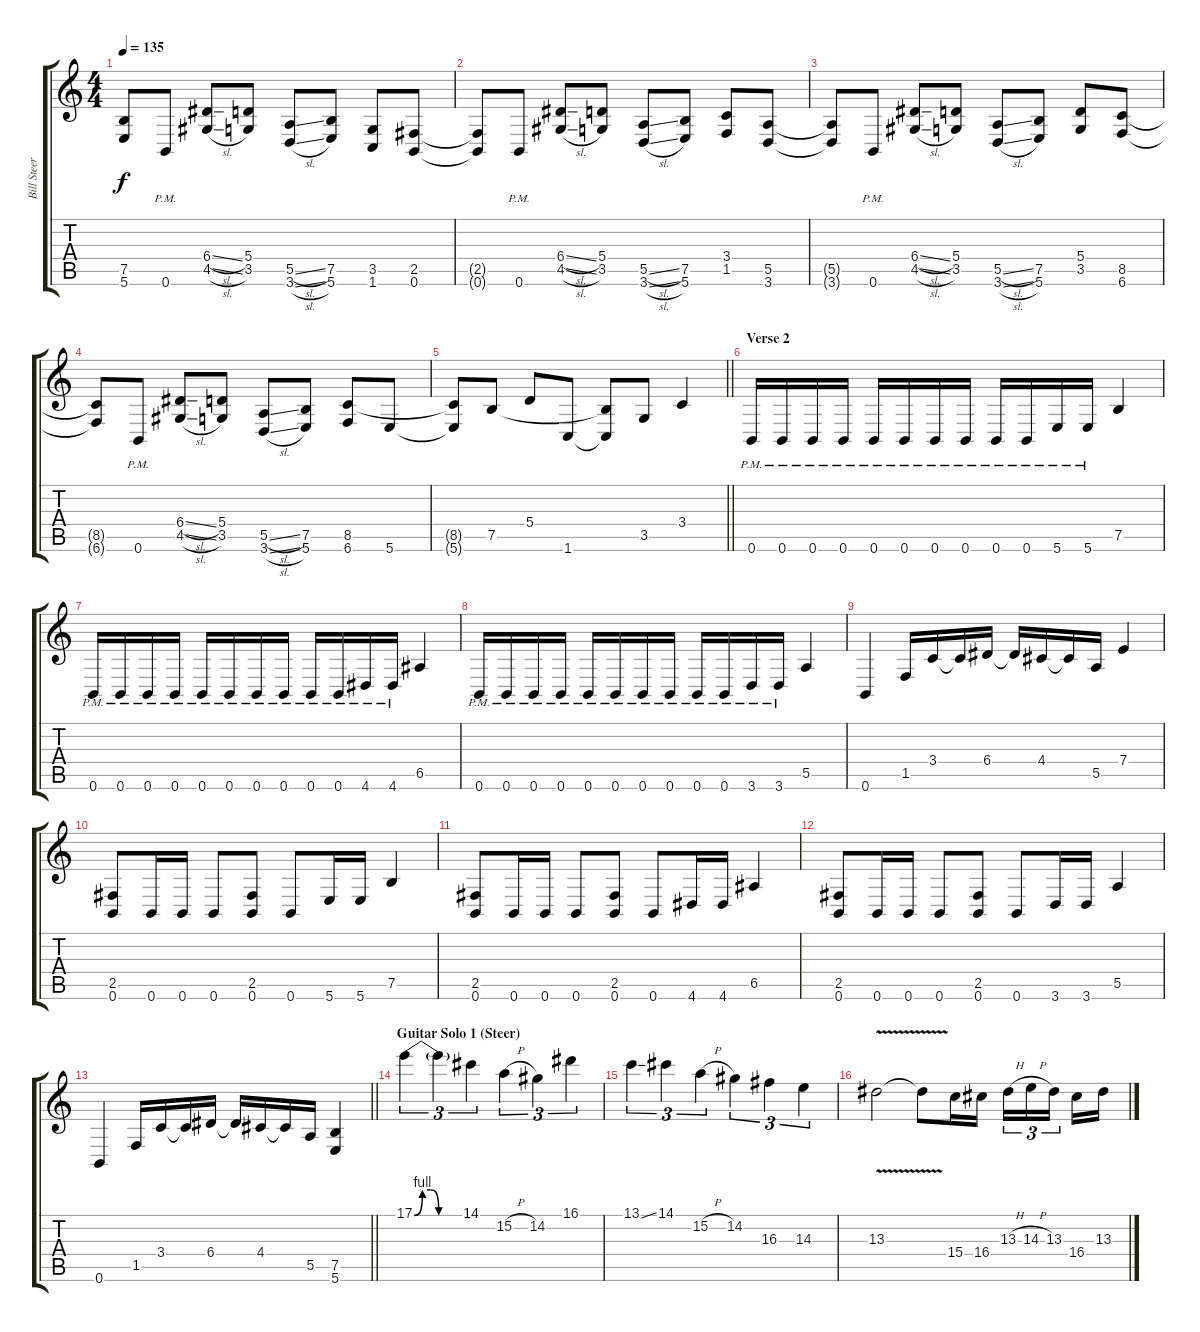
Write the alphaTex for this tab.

\track ("Bill Steer" "Bill Steer") {instrument distortionguitar}
\staff {score tabs}
\tuning (B3 Gb3 D3 A2 E2 B1) {hide}
\ts (4 4)
\tempo 135
\clef g2
\ks c
(7.5{t} 5.6{t}).8{dy f} 0.6{pm}.8 (6.4{sl} 4.5{sl}).8 (5.4 3.5).8 (5.5{sl} 3.6{sl}).8 (7.5 5.6).8 (3.5 1.6).8 (2.5 0.6).8 |
(2.5{t} 0.6{t}).8 0.6{pm}.8 (6.4{sl} 4.5{sl}).8 (5.4 3.5).8 (5.5{sl} 3.6{sl}).8 (7.5 5.6).8 (3.4 1.5).8 (5.5 3.6).8 |
(5.5{t} 3.6{t}).8 0.6{pm}.8 (6.4{sl} 4.5{sl}).8 (5.4 3.5).8 (5.5{sl} 3.6{sl}).8 (7.5 5.6).8 (5.4 3.5).8 (8.5 6.6).8 |
(8.5{t} 6.6{t}).8 0.6{pm}.8 (6.4{sl} 4.5{sl}).8 (5.4 3.5).8 (5.5{sl} 3.6{sl}).8 (7.5 5.6).8 (8.5 6.6).8 5.6.8 |
\barLineRight lightlight
(8.5{t} 5.6{t}).8 7.5.8 5.4.8 1.6.8 (7.5{t} 1.6{t}).8 3.5.8 3.4.4 |
\section ("" "Verse 2")
0.6{pm}.16 0.6{pm}.16 0.6{pm}.16 0.6{pm}.16 0.6{pm}.16 0.6{pm}.16 0.6{pm}.16 0.6{pm}.16 0.6{pm}.16 0.6{pm}.16 5.6{pm}.16 5.6{pm}.16 7.5.4 |
0.6{pm}.16 0.6{pm}.16 0.6{pm}.16 0.6{pm}.16 0.6{pm}.16 0.6{pm}.16 0.6{pm}.16 0.6{pm}.16 0.6{pm}.16 0.6{pm}.16 4.6{pm}.16 4.6{pm}.16 6.5.4 |
0.6{pm}.16 0.6{pm}.16 0.6{pm}.16 0.6{pm}.16 0.6{pm}.16 0.6{pm}.16 0.6{pm}.16 0.6{pm}.16 0.6{pm}.16 0.6{pm}.16 3.6{pm}.16 3.6{pm}.16 5.5.4 |
0.6.4 1.5.16 3.4.16 3.4{t}.16 6.4.16 6.4{t}.16 4.4.16 4.4{t}.16 5.5.16 7.4.4 |
(2.5 0.6).8 0.6.16 0.6.16 0.6.8 (2.5 0.6).8 0.6.8 5.6.16 5.6.16 7.5.4 |
(2.5 0.6).8 0.6.16 0.6.16 0.6.8 (2.5 0.6).8 0.6.8 4.6.16 4.6.16 6.5.4 |
(2.5 0.6).8 0.6.16 0.6.16 0.6.8 (2.5 0.6).8 0.6.8 3.6.16 3.6.16 5.5.4 |
\barLineRight lightlight
0.6.4 1.5.16 3.4.16 3.4{t}.16 6.4.16 6.4{t}.16 4.4.16 4.4{t}.16 5.5.16 (7.5 5.6).4 |
\section ("" "Guitar Solo 1 (Steer)")
17.1{be (custom 0 0 10 4 20 4 30 0 60 0)}.4{tu (3 2) volume 16} 17.1{t}.4{tu (3 2)} 14.1.4{tu (3 2)} 15.2{h}.4{tu (3 2)} 14.2.4{tu (3 2)} 16.1.4{tu (3 2)} |
13.1{ss}.4{tu (3 2)} 14.1.4{tu (3 2)} 15.2{h}.4{tu (3 2)} 14.2.4{tu (3 2)} 16.3.4{tu (3 2)} 14.3.4{tu (3 2)} |
13.3{v}.2 13.3{t}.8 15.4.16 16.4.16 13.3{h}.16{tu (3 2)} 14.3{h}.16{tu (3 2)} 13.3.16{tu (3 2) beam splitsecondary} 16.4.16 13.3.16
